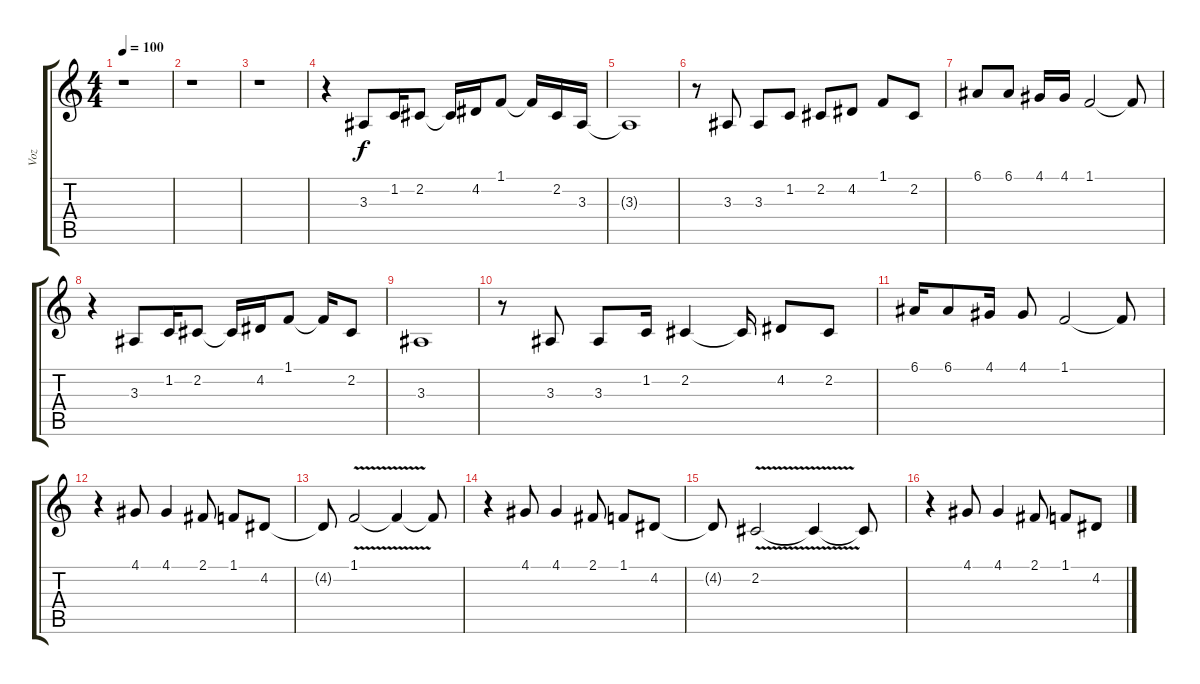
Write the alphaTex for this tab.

\track ("Voz" "Voz") {instrument baritonesax}
\staff {score tabs}
\tuning (E4 B3 G3 D3 A2 E2) {hide}
\ts (4 4)
\tempo 100
\clef g2
\ks c
r.1{dy f} |
r.1 |
r.1 |
r.4 3.3.8 1.2.16 2.2.8 2.2{t}.16 4.2.16 1.1.8 1.1{t}.16 2.2.16 3.3.16 |
3.3{t}.1 |
r.8 3.3.8 3.3.8 1.2.8 2.2.8 4.2.8 1.1.8 2.2.8 |
6.1.8 6.1.8 4.1.16 4.1.16 1.1.2 1.1{t}.8 |
r.4 3.3.8 1.2.16 2.2.8 2.2{t}.16 4.2.16 1.1.8 1.1{t}.16 2.2.8 |
3.3.1 |
r.8 3.3.8 3.3.8 1.2.16 2.2.4 2.2{t}.16 4.2.8 2.2.8 |
6.1.16 6.1.8 4.1.16 4.1.8 1.1.2 1.1{t}.8 |
r.4 4.1.8 4.1.4 2.1.8 1.1.8 4.2.8 |
4.2{t}.8 1.1{v}.2 1.1{t}.4 1.1{t}.8 |
r.4 4.1.8 4.1.4 2.1.8 1.1.8 4.2.8 |
4.2{t}.8 2.2{v}.2 2.2{t}.4 2.2{t}.8 |
r.4 4.1.8 4.1.4 2.1.8 1.1.8 4.2.8
